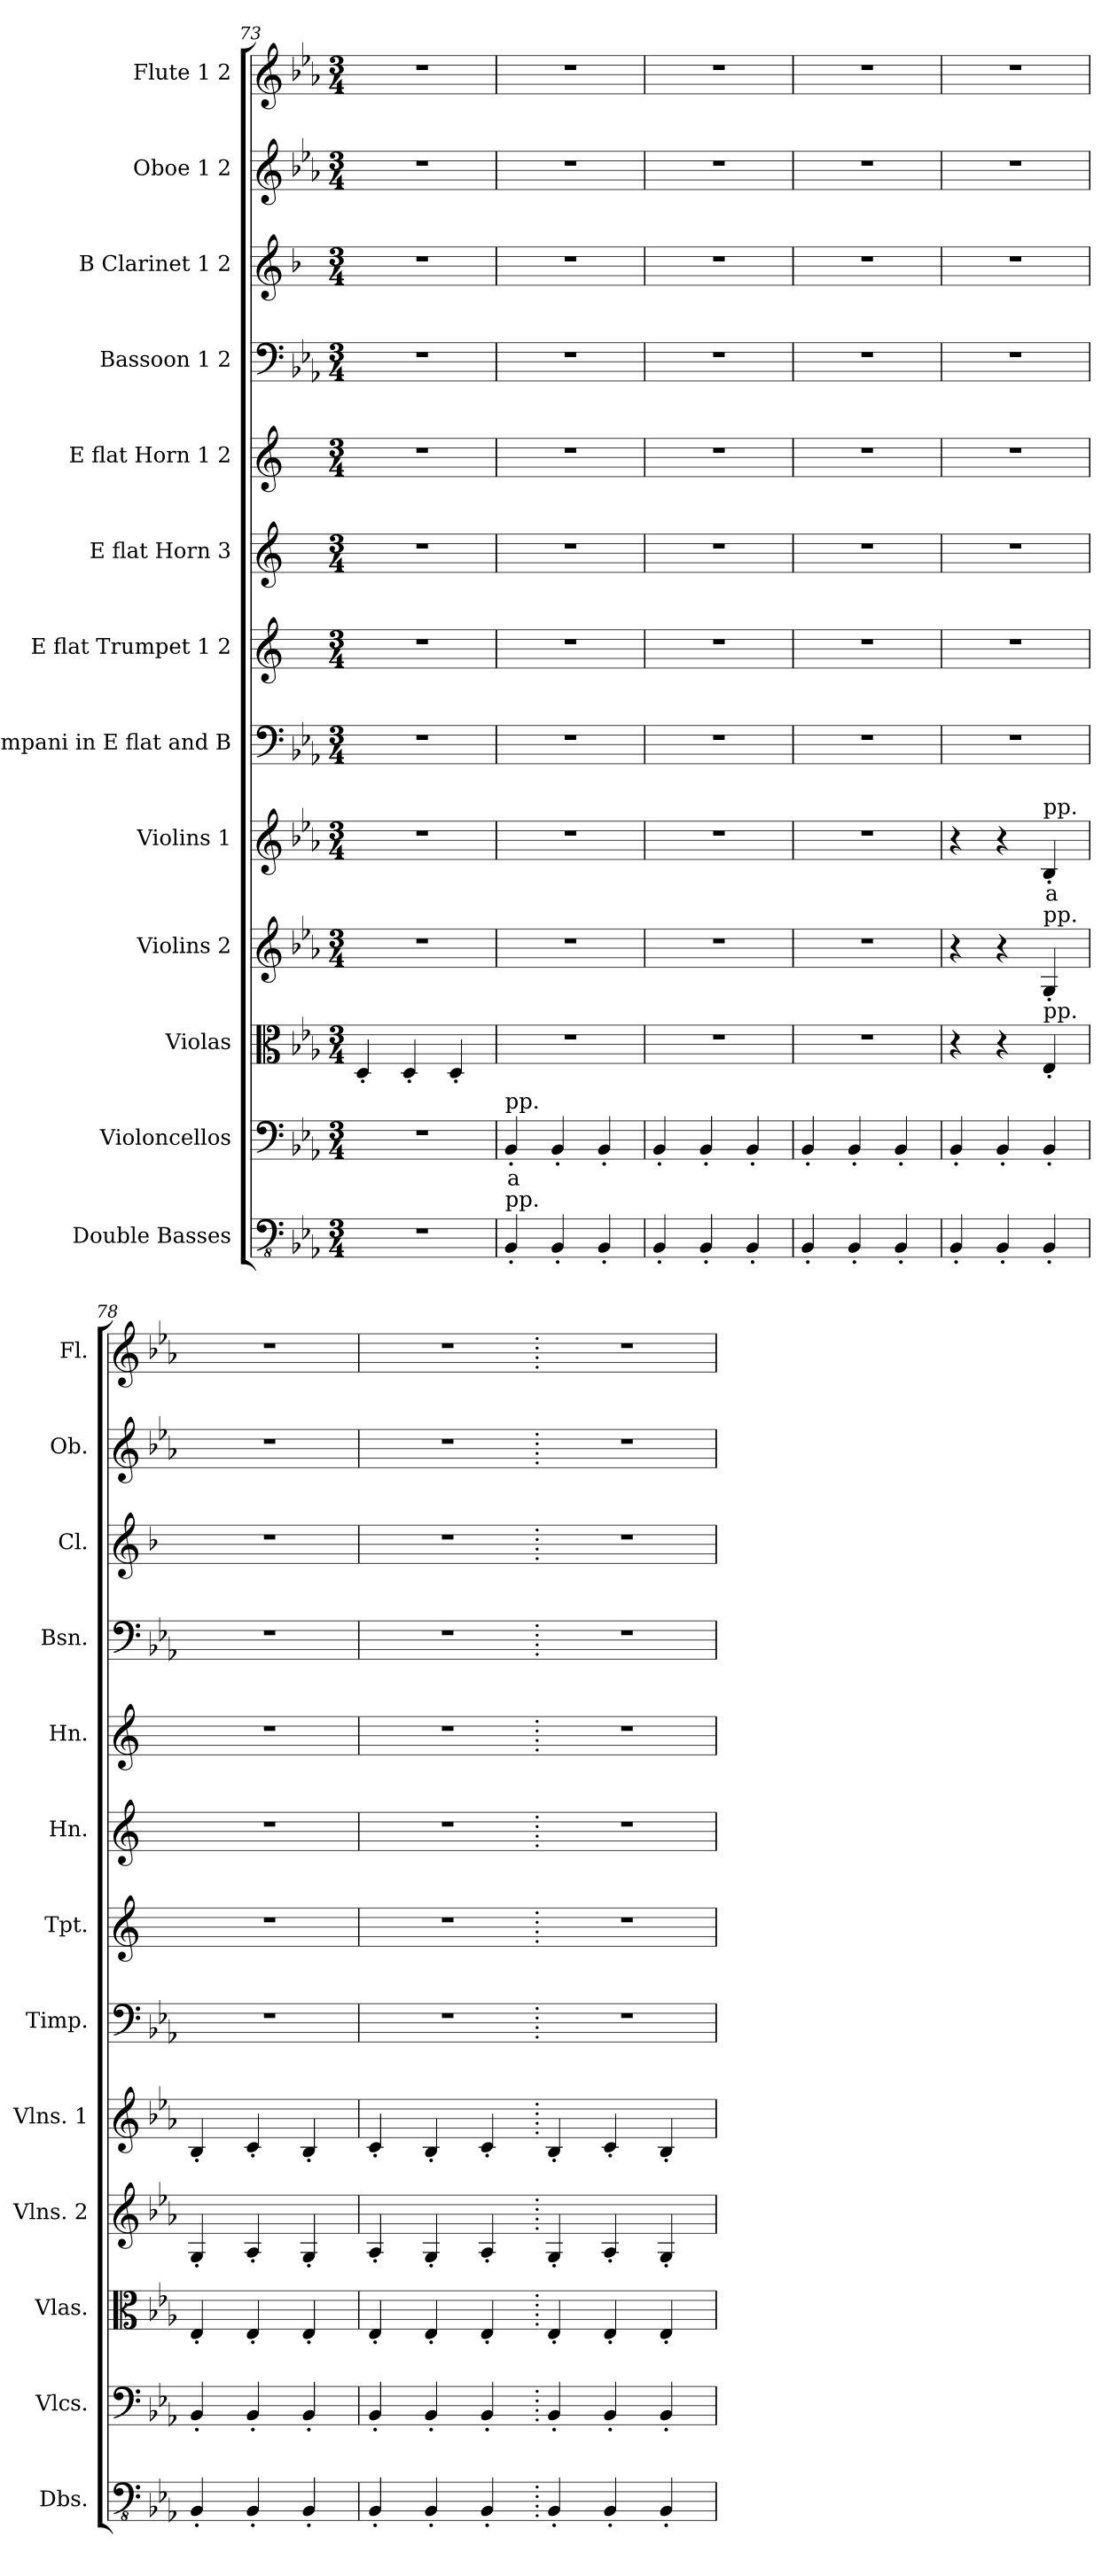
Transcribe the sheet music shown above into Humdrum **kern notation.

**kern	**kern	**text	**kern	**kern	**kern	**text	**kern	**kern	**kern	**kern	**kern	**kern	**kern	**kern
*part13	*part12	*part12	*part11	*part10	*part9	*part9	*part8	*part7	*part6	*part5	*part4	*part3	*part2	*part1
*staff13	*staff12	*staff12	*staff11	*staff10	*staff9	*staff9	*staff8	*staff7	*staff6	*staff5	*staff4	*staff3	*staff2	*staff1
*I"Double Basses	*I"Violoncellos	*	*I"Violas	*I"Violins 2	*I"Violins 1	*	*I"Timpani in E flat and B	*I"E flat Trumpet 1 2	*I"E flat Horn 3	*I"E flat Horn  1 2	*I"Bassoon 1 2	*I"B Clarinet 1 2	*I"Oboe 1 2	*I"Flute 1 2
*I'Dbs.	*I'Vlcs.	*	*I'Vlas.	*I'Vlns. 2	*I'Vlns. 1	*	*I'Timp.	*I'Tpt.	*I'Hn.	*I'Hn.	*I'Bsn.	*I'Cl.	*I'Ob.	*I'Fl.
*clefFv4	*clefF4	*	*clefC3	*clefG2	*clefG2	*	*clefF4	*clefG2	*clefG2	*clefG2	*clefF4	*clefG2	*clefG2	*clefG2
*	*	*	*	*	*	*	*	*ITrd-2c-3	*ITrd5c9	*ITrd5c9	*	*ITrd1c2	*	*
*k[b-e-a-]	*k[b-e-a-]	*	*k[b-e-a-]	*k[b-e-a-]	*k[b-e-a-]	*	*k[b-e-a-]	*k[b-e-a-]	*k[b-e-a-]	*k[b-e-a-]	*k[b-e-a-]	*k[b-e-a-]	*k[b-e-a-]	*k[b-e-a-]
*M3/4	*M3/4	*	*M3/4	*M3/4	*M3/4	*	*M3/4	*M3/4	*M3/4	*M3/4	*M3/4	*M3/4	*M3/4	*M3/4
=73	=73	=73	=73	=73	=73	=73	=73	=73	=73	=73	=73	=73	=73	=73
2.r	2.r	.	4D'/	2.r	2.r	.	2.r	2.r	2.r	2.r	2.r	2.r	2.r	2.r
.	.	.	4D'/	.	.	.	.	.	.	.	.	.	.	.
.	.	.	4D'/	.	.	.	.	.	.	.	.	.	.	.
=74	=74	=74	=74	=74	=74	=74	=74	=74	=74	=74	=74	=74	=74	=74
!	!LO:TX:a:t=pp.	!	!	!	!	!	!	!	!	!	!	!	!	!
!LO:TX:a:t=pp.	!	!	!	!	!	!	!	!	!	!	!	!	!	!
4BBB-'/	4BB-'/	a	2.r	2.r	2.r	.	2.r	2.r	2.r	2.r	2.r	2.r	2.r	2.r
4BBB-'/	4BB-'/	.	.	.	.	.	.	.	.	.	.	.	.	.
4BBB-'/	4BB-'/	.	.	.	.	.	.	.	.	.	.	.	.	.
=75	=75	=75	=75	=75	=75	=75	=75	=75	=75	=75	=75	=75	=75	=75
4BBB-'/	4BB-'/	.	2.r	2.r	2.r	.	2.r	2.r	2.r	2.r	2.r	2.r	2.r	2.r
4BBB-'/	4BB-'/	.	.	.	.	.	.	.	.	.	.	.	.	.
4BBB-'/	4BB-'/	.	.	.	.	.	.	.	.	.	.	.	.	.
=76	=76	=76	=76	=76	=76	=76	=76	=76	=76	=76	=76	=76	=76	=76
4BBB-'/	4BB-'/	.	2.r	2.r	2.r	.	2.r	2.r	2.r	2.r	2.r	2.r	2.r	2.r
4BBB-'/	4BB-'/	.	.	.	.	.	.	.	.	.	.	.	.	.
4BBB-'/	4BB-'/	.	.	.	.	.	.	.	.	.	.	.	.	.
=77	=77	=77	=77	=77	=77	=77	=77	=77	=77	=77	=77	=77	=77	=77
4BBB-'/	4BB-'/	.	4r	4r	4r	.	2.r	2.r	2.r	2.r	2.r	2.r	2.r	2.r
4BBB-'/	4BB-'/	.	4r	4r	4r	.	.	.	.	.	.	.	.	.
!	!	!	!	!	!LO:TX:a:t=pp.	!	!	!	!	!	!	!	!	!
!	!	!	!	!LO:TX:a:t=pp.	!	!	!	!	!	!	!	!	!	!
!	!	!	!LO:TX:a:t=pp.	!	!	!	!	!	!	!	!	!	!	!
4BBB-'/	4BB-'/	.	4E-'/	4G'/	4B-'/	a	.	.	.	.	.	.	.	.
=78	=78	=78	=78	=78	=78	=78	=78	=78	=78	=78	=78	=78	=78	=78
4BBB-'/	4BB-'/	.	4E-'/	4G'/	4B-'/	.	2.r	2.r	2.r	2.r	2.r	2.r	2.r	2.r
4BBB-'/	4BB-'/	.	4E-'/	4A-'/	4c'/	.	.	.	.	.	.	.	.	.
4BBB-'/	4BB-'/	.	4E-'/	4G'/	4B-'/	.	.	.	.	.	.	.	.	.
=79	=79	=79	=79	=79	=79	=79	=79	=79	=79	=79	=79	=79	=79	=79
4BBB-'/	4BB-'/	.	4E-'/	4A-'/	4c'/	.	2.r	2.r	2.r	2.r	2.r	2.r	2.r	2.r
4BBB-'/	4BB-'/	.	4E-'/	4G'/	4B-'/	.	.	.	.	.	.	.	.	.
4BBB-'/	4BB-'/	.	4E-'/	4A-'/	4c'/	.	.	.	.	.	.	.	.	.
=80.	=80.	=80.	=80.	=80.	=80.	=80.	=80.	=80.	=80.	=80.	=80.	=80.	=80.	=80.
4BBB-'/	4BB-'/	.	4E-'/	4G'/	4B-'/	.	2.r	2.r	2.r	2.r	2.r	2.r	2.r	2.r
4BBB-'/	4BB-'/	.	4E-'/	4A-'/	4c'/	.	.	.	.	.	.	.	.	.
4BBB-'/	4BB-'/	.	4E-'/	4G'/	4B-'/	.	.	.	.	.	.	.	.	.
=	=	=	=	=	=	=	=	=	=	=	=	=	=	=
*-	*-	*-	*-	*-	*-	*-	*-	*-	*-	*-	*-	*-	*-	*-
